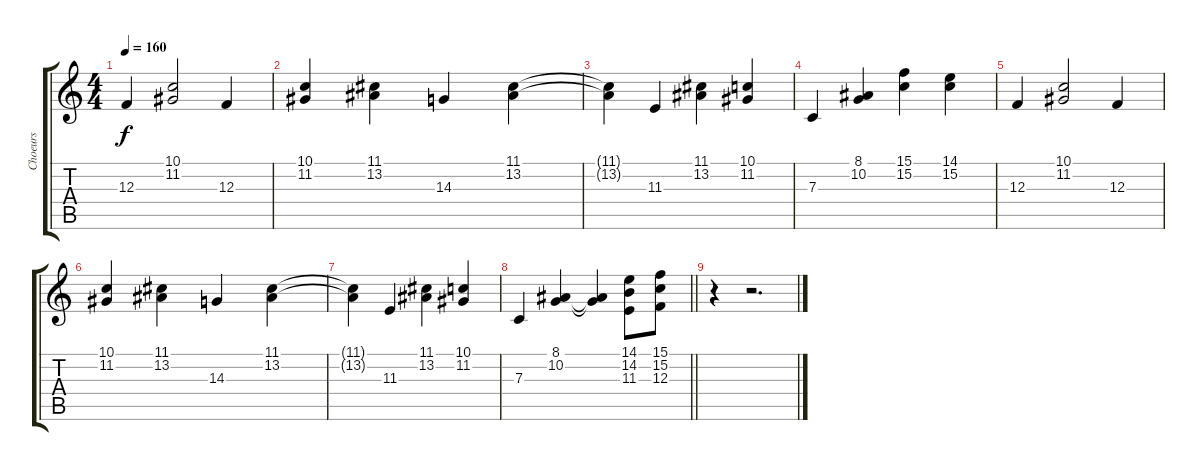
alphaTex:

\track ("Choeurs" "Choeurs") {instrument choiraahs}
\staff {score tabs}
\tuning (D4 A3 F3 C3 G2 D2) {hide}
\ts (4 4)
\tempo 160
\clef g2
\ks c
12.3.4{dy f} (10.1 11.2).2 12.3.4 |
(10.1 11.2).4 (11.1 13.2).4 14.3.4 (11.1 13.2).4 |
(11.1{t} 13.2{t}).4 11.3.4 (11.1 13.2).4 (10.1 11.2).4 |
7.3.4 (8.1 10.2).4 (15.1 15.2).4 (14.1 15.2).4 |
12.3.4 (10.1 11.2).2 12.3.4 |
(10.1 11.2).4 (11.1 13.2).4 14.3.4 (11.1 13.2).4 |
(11.1{t} 13.2{t}).4 11.3.4 (11.1 13.2).4 (10.1 11.2).4 |
\barLineRight lightlight
7.3.4 (8.1 10.2).4 (8.1{t} 10.2{t}).4 (14.1 14.2 11.3).8 (15.1 15.2 12.3).8 |
r.4 r.2{d}
